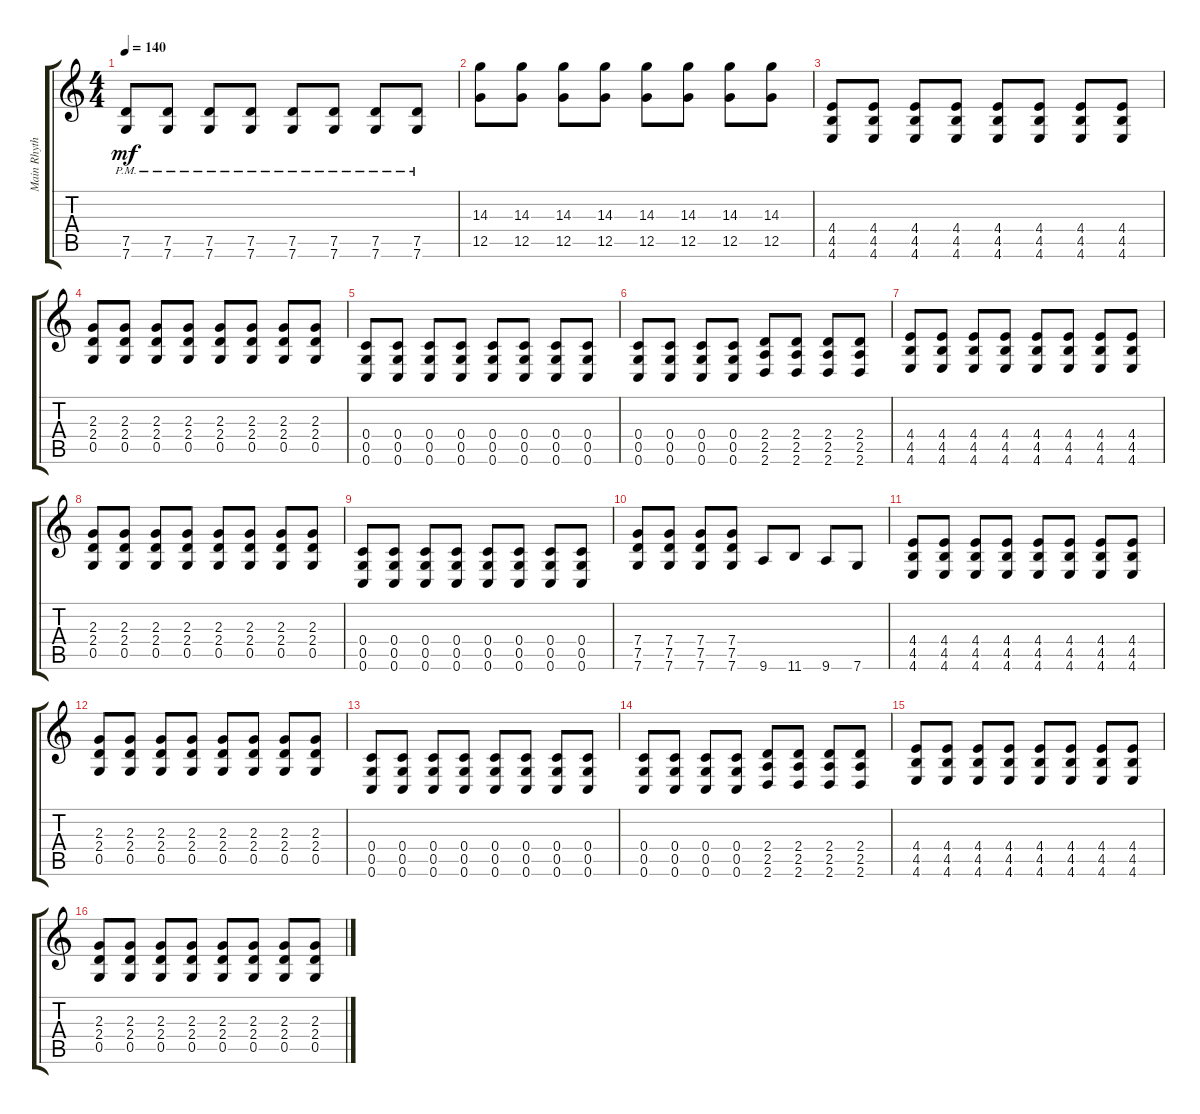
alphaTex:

\track ("Main Rhythm" "Main Rhyth") {instrument distortionguitar}
\staff {score tabs}
\tuning (D4 A3 F3 C3 G2 C2) {hide}
\ts (4 4)
\tempo 140
\clef g2
\ks c
(7.5{pm} 7.6{pm}).8{dy mf} (7.5{pm} 7.6{pm}).8 (7.5{pm} 7.6{pm}).8 (7.5{pm} 7.6{pm}).8 (7.5{pm} 7.6{pm}).8 (7.5{pm} 7.6{pm}).8 (7.5{pm} 7.6{pm}).8 (7.5{pm} 7.6{pm}).8 |
(14.3 12.5).8 (14.3 12.5).8 (14.3 12.5).8 (14.3 12.5).8 (14.3 12.5).8 (14.3 12.5).8 (14.3 12.5).8 (14.3 12.5).8 |
(4.4 4.5 4.6).8 (4.4 4.5 4.6).8 (4.4 4.5 4.6).8 (4.4 4.5 4.6).8 (4.4 4.5 4.6).8 (4.4 4.5 4.6).8 (4.4 4.5 4.6).8 (4.4 4.5 4.6).8 |
(2.3 2.4 0.5).8 (2.3 2.4 0.5).8 (2.3 2.4 0.5).8 (2.3 2.4 0.5).8 (2.3 2.4 0.5).8 (2.3 2.4 0.5).8 (2.3 2.4 0.5).8 (2.3 2.4 0.5).8 |
(0.4 0.5 0.6).8 (0.4 0.5 0.6).8 (0.4 0.5 0.6).8 (0.4 0.5 0.6).8 (0.4 0.5 0.6).8 (0.4 0.5 0.6).8 (0.4 0.5 0.6).8 (0.4 0.5 0.6).8 |
(0.4 0.5 0.6).8 (0.4 0.5 0.6).8 (0.4 0.5 0.6).8 (0.4 0.5 0.6).8 (2.4 2.5 2.6).8 (2.4 2.5 2.6).8 (2.4 2.5 2.6).8 (2.4 2.5 2.6).8 |
(4.4 4.5 4.6).8 (4.4 4.5 4.6).8 (4.4 4.5 4.6).8 (4.4 4.5 4.6).8 (4.4 4.5 4.6).8 (4.4 4.5 4.6).8 (4.4 4.5 4.6).8 (4.4 4.5 4.6).8 |
(2.3 2.4 0.5).8 (2.3 2.4 0.5).8 (2.3 2.4 0.5).8 (2.3 2.4 0.5).8 (2.3 2.4 0.5).8 (2.3 2.4 0.5).8 (2.3 2.4 0.5).8 (2.3 2.4 0.5).8 |
(0.4 0.5 0.6).8 (0.4 0.5 0.6).8 (0.4 0.5 0.6).8 (0.4 0.5 0.6).8 (0.4 0.5 0.6).8 (0.4 0.5 0.6).8 (0.4 0.5 0.6).8 (0.4 0.5 0.6).8 |
(7.4 7.5 7.6).8 (7.4 7.5 7.6).8 (7.4 7.5 7.6).8 (7.4 7.5 7.6).8 9.6.8 11.6.8 9.6.8 7.6.8 |
(4.4 4.5 4.6).8 (4.4 4.5 4.6).8 (4.4 4.5 4.6).8 (4.4 4.5 4.6).8 (4.4 4.5 4.6).8 (4.4 4.5 4.6).8 (4.4 4.5 4.6).8 (4.4 4.5 4.6).8 |
(2.3 2.4 0.5).8 (2.3 2.4 0.5).8 (2.3 2.4 0.5).8 (2.3 2.4 0.5).8 (2.3 2.4 0.5).8 (2.3 2.4 0.5).8 (2.3 2.4 0.5).8 (2.3 2.4 0.5).8 |
(0.4 0.5 0.6).8 (0.4 0.5 0.6).8 (0.4 0.5 0.6).8 (0.4 0.5 0.6).8 (0.4 0.5 0.6).8 (0.4 0.5 0.6).8 (0.4 0.5 0.6).8 (0.4 0.5 0.6).8 |
(0.4 0.5 0.6).8 (0.4 0.5 0.6).8 (0.4 0.5 0.6).8 (0.4 0.5 0.6).8 (2.4 2.5 2.6).8 (2.4 2.5 2.6).8 (2.4 2.5 2.6).8 (2.4 2.5 2.6).8 |
(4.4 4.5 4.6).8 (4.4 4.5 4.6).8 (4.4 4.5 4.6).8 (4.4 4.5 4.6).8 (4.4 4.5 4.6).8 (4.4 4.5 4.6).8 (4.4 4.5 4.6).8 (4.4 4.5 4.6).8 |
(2.3 2.4 0.5).8 (2.3 2.4 0.5).8 (2.3 2.4 0.5).8 (2.3 2.4 0.5).8 (2.3 2.4 0.5).8 (2.3 2.4 0.5).8 (2.3 2.4 0.5).8 (2.3 2.4 0.5).8
